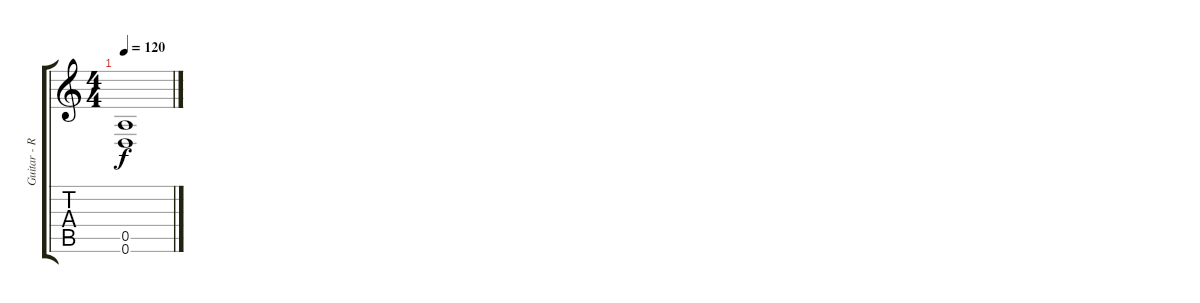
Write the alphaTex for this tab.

\track ("Guitar - Right" "Guitar - R") {instrument distortionguitar}
\staff {score tabs}
\tuning (E4 B3 G3 D3 A2 D2) {hide}
\ts (4 4)
\tempo 120
\clef g2
\ks c
(0.5{t} 0.6{t}).1{dy f}
